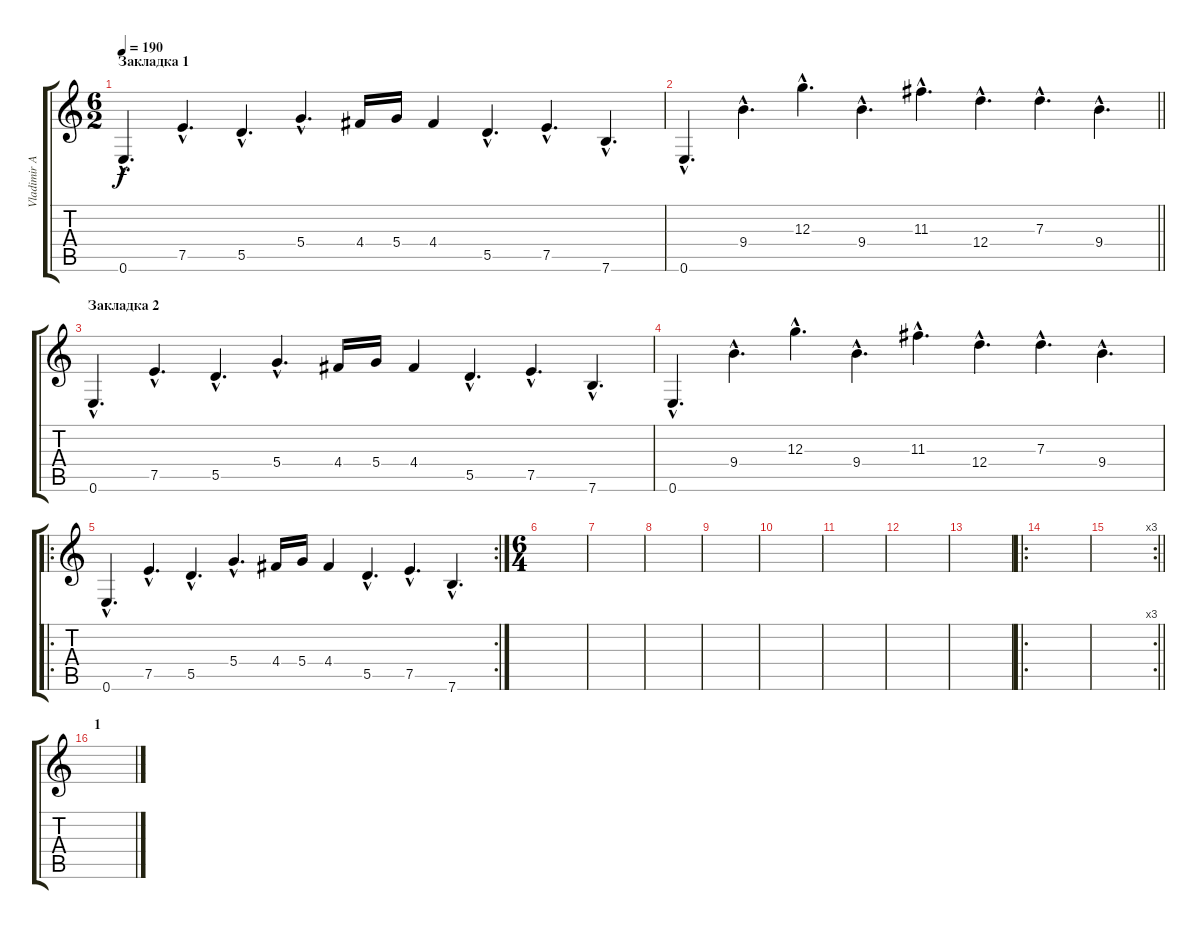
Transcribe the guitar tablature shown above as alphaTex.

\track ("Vladimir Antipov acoustic guitar" "Vladimir A") {instrument acousticguitarnylon}
\staff {score tabs}
\tuning (E4 B3 G3 D3 A2 E2) {hide}
\ts (6 2)
\section ("" "Закладка 1")
\tempo 190
\clef g2
\ks c
0.6{hac}.4{d dy f instrument acousticguitarnylon} 7.5{hac}.4{d} 5.5{hac}.4{d} 5.4{hac}.4{d} 4.4.16 5.4.16 4.4.4 5.5{hac}.4{d} 7.5{hac}.4{d} 7.6{hac}.4{d} |
\barLineRight lightlight
0.6{hac}.4{d} 9.4{hac}.4{d} 12.3{hac}.4{d} 9.4{hac}.4{d} 11.3{hac}.4{d} 12.4{hac}.4{d} 7.3{hac}.4{d} 9.4{hac}.4{d} |
\section ("" "Закладка 2")
0.6{hac}.4{d} 7.5{hac}.4{d} 5.5{hac}.4{d} 5.4{hac}.4{d} 4.4.16 5.4.16 4.4.4 5.5{hac}.4{d} 7.5{hac}.4{d} 7.6{hac}.4{d} |
0.6{hac}.4{d} 9.4{hac}.4{d} 12.3{hac}.4{d} 9.4{hac}.4{d} 11.3{hac}.4{d} 12.4{hac}.4{d} 7.3{hac}.4{d} 9.4{hac}.4{d} |
\ro
\rc 2
0.6{hac}.4{d} 7.5{hac}.4{d} 5.5{hac}.4{d} 5.4{hac}.4{d} 4.4.16 5.4.16 4.4.4 5.5{hac}.4{d} 7.5{hac}.4{d} 7.6{hac}.4{d} |
\ts (6 4)
|
|
|
|
|
|
|
|
\ro
|
\rc 3
\barLineRight lightlight
|
\section ("" "1")
